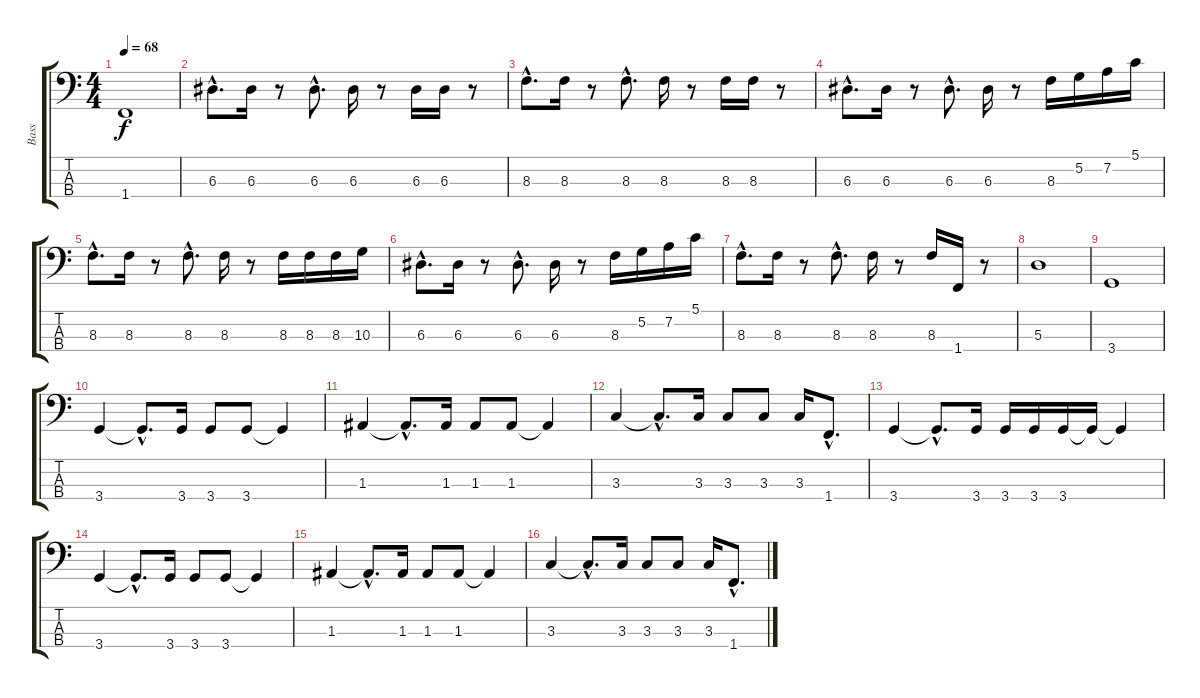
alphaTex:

\track ("Bass" "Bass") {instrument electricbasspick}
\staff {score tabs}
\tuning (G2 D2 A1 E1) {hide}
\ts (4 4)
\tempo 68
\clef f4
\ks c
1.4.1{dy f} |
6.3{hac}.8{d} 6.3.16 r.8 6.3{hac}.8{d} 6.3.16 r.8 6.3.16 6.3.16 r.8 |
8.3{hac}.8{d} 8.3.16 r.8 8.3{hac}.8{d} 8.3.16 r.8 8.3.16 8.3.16 r.8 |
6.3{hac}.8{d} 6.3.16 r.8 6.3{hac}.8{d} 6.3.16 r.8 8.3.16 5.2.16 7.2.16 5.1.16 |
8.3{hac}.8{d} 8.3.16 r.8 8.3{hac}.8{d} 8.3.16 r.8 8.3.16 8.3.16 8.3.16 10.3.16 |
6.3{hac}.8{d} 6.3.16 r.8 6.3{hac}.8{d} 6.3.16 r.8 8.3.16 5.2.16 7.2.16 5.1.16 |
8.3{hac}.8{d} 8.3.16 r.8 8.3{hac}.8{d} 8.3.16 r.8 8.3.16 1.4.16 r.8 |
5.3.1 |
3.4.1 |
3.4.4 3.4{hac t}.8{d} 3.4.16 3.4.8 3.4.8 3.4{t}.4 |
1.3.4 1.3{hac t}.8{d} 1.3.16 1.3.8 1.3.8 1.3{t}.4 |
3.3.4 3.3{hac t}.8{d} 3.3.16 3.3.8 3.3.8 3.3.16 1.4{hac}.8{d} |
3.4.4 3.4{hac t}.8{d} 3.4.16 3.4.16 3.4.16 3.4.16 3.4{t}.16 3.4{t}.4 |
3.4.4 3.4{hac t}.8{d} 3.4.16 3.4.8 3.4.8 3.4{t}.4 |
1.3.4 1.3{hac t}.8{d} 1.3.16 1.3.8 1.3.8 1.3{t}.4 |
3.3.4 3.3{hac t}.8{d} 3.3.16 3.3.8 3.3.8 3.3.16 1.4{hac}.8{d}
